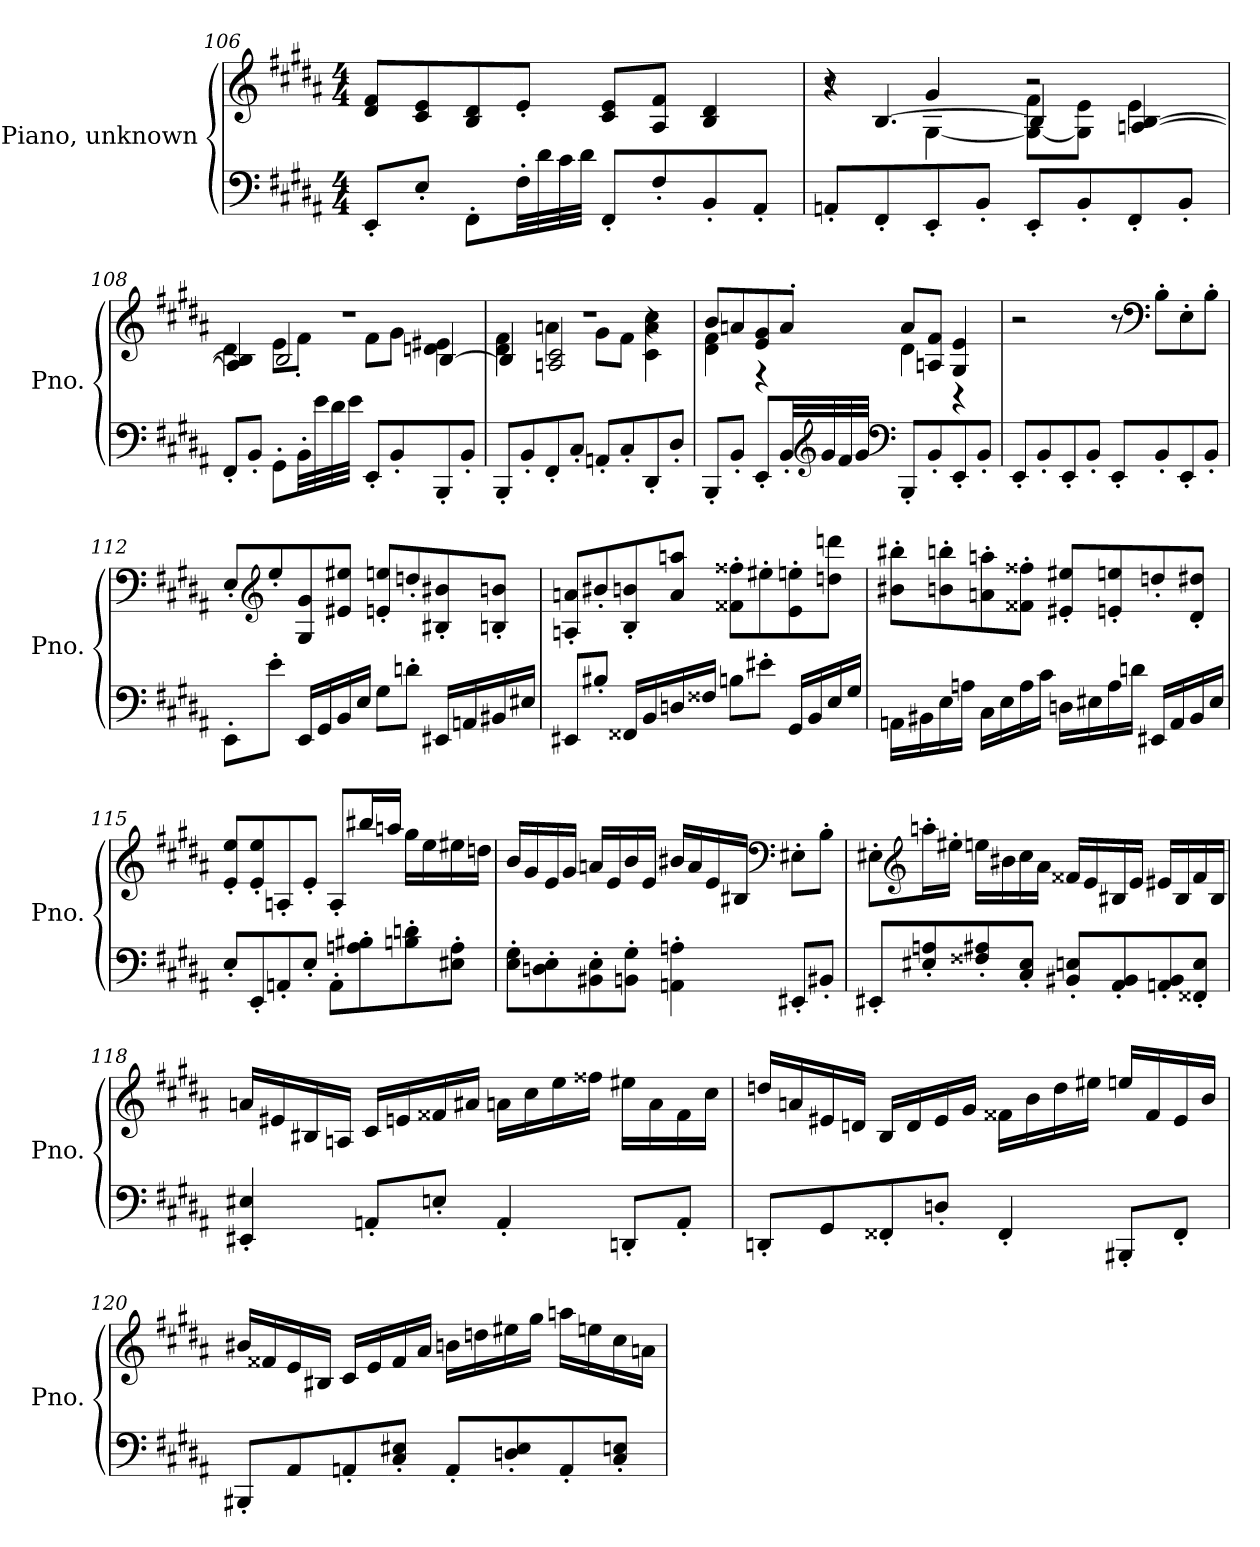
**kern	**kern
*part1	*part1
*staff2	*staff1
*I"Piano, unknown	*
*I'Pno.	*
*clefF4	*clefG2
*k[f#c#g#d#a#]	*k[f#c#g#d#a#]
*M4/4	*M4/4
=106	=106
8EE'/L	8d#/ 8f#/L
8E'/J	8c#/ 8e/
8FF#'\L	8B/ 8d#/
32F#'\LL	8e'/J
32d#\	.
32c#\	.
32d#\JJJ	.
8FF#'/L	8c#/ 8e/L
8F#'/	8A#/ 8f#/J
8BB'/	4B/ 4d#/
8AA#'/J	.
=107	=107
*	*^
*	*	*^
8AAn'/L	4r	4r	8r
8FF#'/	.	.	[4.B/
8EE'/	4g#/	[4G#\	.
8BB'/J	.	.	.
8EE'/L	2r	8G#\_ 8f#\L	4B/]
8BB'/	.	8G#\] 8e\J	.
8FF#'/	.	4e\	[4An/ [4B/
8BB'/J	.	.	.
!!LO:LB:g=z	!!	!!
=108	=108	=108	=108
8FF#'/L	1r	4d#\	4A/] 4B/]
8BB'/J	.	.	.
8GG#'\L	.	8e\L	2B/
32BB'\LL	.	8f#'\J	.
32e\	.	.	.
32d#\	.	.	.
32e\JJJ	.	.	.
8EE'/L	.	8f#\L	.
8BB'/	.	8g#\J	.
8BBB'/	.	4dn\ 4e#X\	[4B/
8BB'/J	.	.	.
=109	=109	=109	=109
8BBB'/L	1r	4d#\ 4f#\	4B/]
8BB'/	.	.	.
8FF#'/	.	4an\	2An/ 2c#/
8C#'/J	.	.	.
8AAn'/L	.	8g#\L	.
8C#'/	.	8f#\J	.
8DD#'/	.	4c#\ 4a\ 4cc#\	4r
8D#'/J	.	.	.
*	*	*v	*v
=110	=110	=110
8BBB'/L	8b/L	4d#\ 4f#\
8BB'/J	8an/	.
8EE'/L	8e/ 8g#/	4r
32BB'/LL	8a'/J	.
*clefG2	*	*
32g#/	.	.
32f#/	.	.
32g#/JJJ	.	.
*clefF4	*	*
8BBB'/L	8a/L	4d#\
8BB'/	8An/ 8f#/J	.
8EE'/	4G#/ 4e/	4r
8BB'/J	.	.
*	*v	*v
!!LO:PB:g=z
=111	=111
8EE'/L	2r
8BB'/	.
8EE'/	.
8BB'/J	.
8EE'/L	8r
*	*clefF4
8BB'/	8B'\L
8EE'/	8E'\
8BB'/J	8B'\J
=112	=112
8EE'\L	8E'/L
*	*clefG2
8e'\J	8ee'/
16EE/LL	8G#/ 8g#/
16GG#/	.
16BB/	8e#X/ 8ee#X/J
16E/JJ	.
8G#\L	8en/' 8een/'L
8dn'\J	8ddn'/
16EE#X/LL	8B#X/' 8b#X/'
16AAn/	.
16BB#X/	8Bn/' 8bn/'J
16E#X/JJ	.
!!LO:LB:g=z
=113	=113
8EE#X/L	8An/' 8an/'L
8B#X'/J	8b#X'/
16FF##X/LL	8B/' 8bn/'
16BB/	.
16Dn/	8a/ 8aan/J
16F##X/JJ	.
8Bn\L	8f##X\' 8ff##X\'L
8e#X'\J	8ee#X'\
16GG#/LL	8e\' 8een\'
16BB/	.
16E/	8ddn\ 8dddn\J
16G#/JJ	.
=114	=114
16AAn\LL	8b#X\' 8bb#X\'L
16BB#X\	.
16E\	8bn\' 8bbn\'
16An\JJ	.
16C#\LL	8an\' 8aan\'
16E\	.
16A\	8f##X\' 8ff##X\'J
16c#\JJ	.
16Dn\LL	8e#X/' 8ee#X/'L
16E#X\	.
16A\	8en/' 8een/'
16dn\JJ	.
16EE#X/LL	8ddn'/
16AA/	.
16BB#/	8d#/' 8dd#X/'J
16E#/JJ	.
!!LO:LB:g=z
=115	=115
8E'/L	8e/' 8ee/'L
8EE'/	8e/' 8ee/'
8AAn'/	8An'/
8E'/J	8e'/J
8AA'\L	8A'/L
8An\' 8B#X\'	16bb#X/L
.	16aan/JJ
8Bn\' 8dn\'	16gg#\LL
.	16ee\
8E#X\' 8A\'J	16ee#X\
.	16ddn\JJ
=116	=116
8E\' 8G#\'L	16b/LL
.	16g#/
8Dn\' 8E\'	16e/
.	16g#/JJ
8BB#X\' 8E\'	16an/LL
.	16e/
8BBn\' 8G#\'J	16b/
.	16e/JJ
4AAn\' 4An\'	16b#X/LL
.	16a/
.	16e/
.	16B#X/JJ
*	*clefF4
8EE#X'/L	8E#X'\L
8BB#X'/J	8B#'\J
!!LO:LB:g=z
=117	=117
8EE#X'/L	8E#X'\L
*	*clefG2
8E#X/' 8An/'	16aan'\L
.	16ee#X'\JJ
8F##X/' 8A#X/'	16een\LL
.	16b#X\
8C#/' 8E#/'J	16cc#\
.	16a#\JJ
8BB#X/' 8En/'L	16f##X/LL
.	16e/
8AA#/' 8BB#/'	16B#X/
.	16e/JJ
8AAn/' 8BB#/'	16e#X/LL
.	16B#/
8FF##X/' 8E/'J	16f##/
.	16B#/JJ
!!LO:LB:g=z
=118	=118
4EE#X/' 4E#X/'	16an/LL
.	16e#X/
.	16B#X/
.	16An/JJ
8AAn'/L	16c#/LL
.	16en/
8En'/J	16f##X/
.	16a#X/JJ
4AA'/	16an\LL
.	16cc#\
.	16ee\
.	16ff##X\JJ
8DDn'/L	16ee#X\LL
.	16a\
8AA'/J	16f##\
.	16cc#\JJ
=119	=119
8DDn'/L	16ddn/LL
.	16an/
8GG#/	16e#X/
.	16dn/JJ
8FF##X'/	16B/LL
.	16d/
8Dn'/J	16e#/
.	16g#/JJ
4FF##'/	16f##X\LL
.	16b\
.	16dd\
.	16ee#X\JJ
8BBB#X'/L	16een/LL
.	16f##/
8FF##'/J	16e#/
.	16b/JJ
!!LO:LB:g=z
=120	=120
8BBB#X'/L	16b#X/LL
.	16f##X/
8AA#/	16e/
.	16B#X/JJ
8AAn'/	16c#/LL
.	16e/
8C#/' 8E#X/'J	16f##/
.	16a#/JJ
8AA'/L	16bn\LL
.	16ddn\
8Dn/' 8E#/'	16ee#X\
.	16gg#\JJ
8AA'/	16aan\LL
.	16een\
8C#/' 8En/'J	16cc#\
.	16an\JJ
=	=
*-	*-
